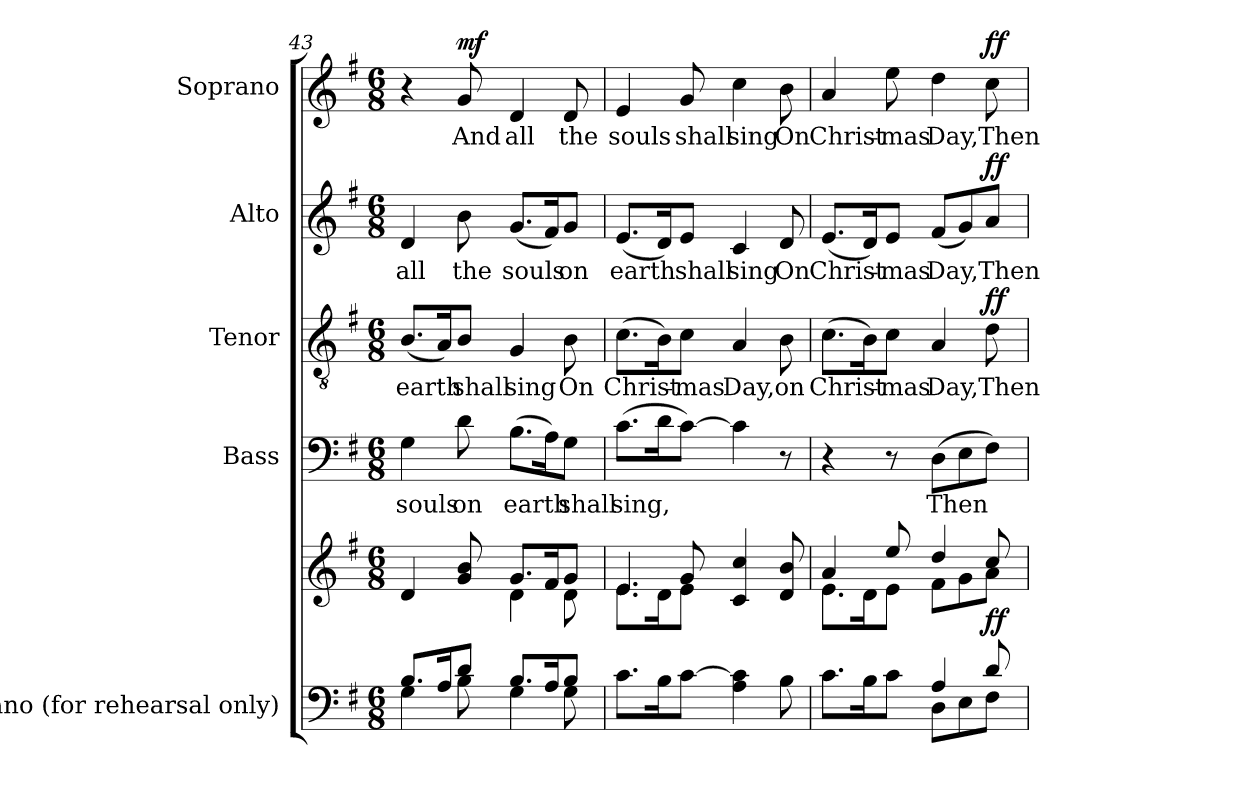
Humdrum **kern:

**kern	**kern	**dynam	**kern	**text	**kern	**text	**dynam	**kern	**text	**dynam	**kern	**text	**dynam
*part5	*part5	*part5	*part4	*part4	*part3	*part3	*part3	*part2	*part2	*part2	*part1	*part1	*part1
*staff6	*staff5	*staff5/6	*staff4	*staff4	*staff3	*staff3	*staff3	*staff2	*staff2	*staff2	*staff1	*staff1	*staff1
*I"Piano (for rehearsal only)	*	*	*I"Bass	*	*I"Tenor	*	*	*I"Alto	*	*	*I"Soprano	*	*
*I'Pno.	*	*	*I'B.	*	*I'T.	*	*	*I'A.	*	*	*I'S.	*	*
*clefF4	*clefG2	*	*clefF4	*	*clefGv2	*	*	*clefG2	*	*	*clefG2	*	*
*	*	*	*	*	*ITrd7c12	*	*	*	*	*	*	*	*
*k[f#]	*k[f#]	*	*k[f#]	*	*k[f#]	*	*	*k[f#]	*	*	*k[f#]	*	*
*G:	*G:	*	*G:	*	*G:	*	*	*G:	*	*	*G:	*	*
*M6/8	*M6/8	*	*M6/8	*	*M6/8	*	*	*M6/8	*	*	*M6/8	*	*
=43	=43	=43	=43	=43	=43	=43	=43	=43	=43	=43	=43	=43	=43
*^	*^	*	*	*	*	*	*	*	*	*	*	*	*
!	!	!	!	!	!	!LO:LY:b:color=#000000	!	!	!	!	!	!	!	!	!
!	!	!	!	!	!	!	!	!LO:LY:b:color=#000000	!	!	!	!	!	!	!
!	!	!	!	!	!	!	!	!	!	!	!LO:LY:b:color=#000000	!	!	!	!
8.Bi/L	4Gi\	4di/	4.ryy	.	4Gi\	souls	(8.BBi/L	earth	.	4di/	all	.	4r	.	.
16Ai/K	.	.	.	.	.	.	16AAi/k)	.	.	.	.	.	.	.	.
!	!	!	!	!	!	!LO:LY:b:color=#000000	!	!	!	!	!	!	!	!	!
!	!	!	!	!	!	!	!	!LO:LY:b:color=#000000	!	!	!	!	!	!	!
!	!	!	!	!	!	!	!	!	!	!	!LO:LY:b:color=#000000	!	!	!	!
!	!	!	!	!	!	!	!	!	!	!	!	!	!	!LO:LY:b:color=#000000	!
8di/J	8Bi\	8gi/ 8bi	.	.	8di\	on	8BBi/J	shall	.	8bi\	the	.	8gi/	And	mf
!	!	!	!	!	!	!LO:LY:b:color=#000000	!	!	!	!	!	!	!	!	!
!	!	!	!	!	!	!	!	!LO:LY:b:color=#000000	!	!	!	!	!	!	!
!	!	!	!	!	!	!	!	!	!	!	!LO:LY:b:color=#000000	!	!	!	!
!	!	!	!	!	!	!	!	!	!	!	!	!	!	!LO:LY:b:color=#000000	!
8.Bi/L	4Gi\	8.gi/L	4di\	.	(8.Bi\L	earth	4GGi/	sing	.	(8.gi/L	souls	.	4di/	all	.
16Ai/K	.	16f#i/K	.	.	16Ai\k)	.	.	.	.	16f#i/k)	.	.	.	.	.
!	!	!	!	!	!	!LO:LY:b:color=#000000	!	!	!	!	!	!	!	!	!
!	!	!	!	!	!	!	!	!LO:LY:b:color=#000000	!	!	!	!	!	!	!
!	!	!	!	!	!	!	!	!	!	!	!LO:LY:b:color=#000000	!	!	!	!
!	!	!	!	!	!	!	!	!	!	!	!	!	!	!LO:LY:b:color=#000000	!
8Bi/J	8Gi\	8gi/J	8di\	.	8Gi\J	shall	8BBi\	On	.	8gi/J	on	.	8di/	the	.
*v	*v	*	*	*	*	*	*	*	*	*	*	*	*	*	*
=44	=44	=44	=44	=44	=44	=44	=44	=44	=44	=44	=44	=44	=44	=44
*	*	*^	*	*	*	*	*	*	*	*	*	*	*	*
*^	*	*	*	*	*	*	*	*	*	*	*	*	*	*	*
!	!	!	!	!	!	!	!LO:LY:b:color=#000000	!	!	!	!	!	!	!	!	!
*v	*v	*	*	*	*	*	*	*	*	*	*	*	*	*	*	*
*^	*	*	*	*	*	*	*	*	*	*	*	*	*	*	*
!	!	!	!	!	!	!	!	!	!LO:LY:b:color=#000000	!	!	!	!	!	!	!
*v	*v	*	*	*	*	*	*	*	*	*	*	*	*	*	*	*
*^	*	*	*	*	*	*	*	*	*	*	*	*	*	*	*
!	!	!	!	!	!	!	!	!	!	!	!	!LO:LY:b:color=#000000	!	!	!	!
*v	*v	*	*	*	*	*	*	*	*	*	*	*	*	*	*	*
*^	*	*	*	*	*	*	*	*	*	*	*	*	*	*	*
!	!	!	!	!	!	!	!	!	!	!	!	!	!	!	!LO:LY:b:color=#000000	!
*v	*v	*	*	*	*	*	*	*	*	*	*	*	*	*	*	*
8.ci\L	4ryy	8.ei\L	4.ei/	.	(8.ci\L	sing,	(8.Ci\L	Christ-	.	(8.ei/L	earth	.	4ei/	souls	.
16Bi\K	.	16di\K	.	.	16di\K	.	16BBi\k)	.	.	16di/k)	.	.	.	.	.
!	!	!	!	!	!	!	!	!LO:LY:b:color=#000000	!	!	!	!	!	!	!
!	!	!	!	!	!	!	!	!	!	!	!LO:LY:b:color=#000000	!	!	!	!
!	!	!	!	!	!	!	!	!	!	!	!	!	!	!LO:LY:b:color=#000000	!
[8ci\J	8gi/	8ei\J	.	.	[8ci\J)	.	8Ci\J	-mas	.	8ei/J	shall	.	8gi/	shall	.
!	!	!	!	!	!	!	!	!LO:LY:b:color=#000000	!	!	!	!	!	!	!
!	!	!	!	!	!	!	!	!	!	!	!LO:LY:b:color=#000000	!	!	!	!
!	!	!	!	!	!	!	!	!	!	!	!	!	!	!LO:LY:b:color=#000000	!
4Ai\ 4ci]	4.ryy	4ci/ 4cci	4.ryy	.	4ci\]	.	4AAi/	Day,	.	4ci/	sing	.	4cci\	sing	.
!	!	!	!	!	!	!	!	!LO:LY:b:color=#000000	!	!	!	!	!	!	!
!	!	!	!	!	!	!	!	!	!	!	!LO:LY:b:color=#000000	!	!	!	!
!	!	!	!	!	!	!	!	!	!	!	!	!	!	!LO:LY:b:color=#000000	!
8Bi\	.	8di/ 8bi	.	.	8r	.	8BBi\	on	.	8di/	On	.	8bi\	On	.
*	*	*v	*v	*	*	*	*	*	*	*	*	*	*	*	*
!!LO:LB:g=z
=45	=45	=45	=45	=45	=45	=45	=45	=45	=45	=45	=45	=45	=45	=45
*^	*	*	*	*	*	*	*	*	*	*	*	*	*	*
!	!	!	!	!	!	!	!	!LO:LY:b:color=#000000	!	!	!	!	!	!	!
!	!	!	!	!	!	!	!	!	!	!	!LO:LY:b:color=#000000	!	!	!	!
!	!	!	!	!	!	!	!	!	!	!	!	!	!	!LO:LY:b:color=#000000	!
4.ryy	8.ci\L	4ai/	8.ei\L	.	4r	.	(8.Ci\L	Christ-	.	(8.ei/L	Christ-	.	4ai/	Christ-	.
.	16Bi\k	.	16di\K	.	.	.	16BBi\k)	.	.	16di/k)	.	.	.	.	.
!	!	!	!	!	!	!	!	!LO:LY:b:color=#000000	!	!	!	!	!	!	!
!	!	!	!	!	!	!	!	!	!	!	!LO:LY:b:color=#000000	!	!	!	!
!	!	!	!	!	!	!	!	!	!	!	!	!	!	!LO:LY:b:color=#000000	!
.	8ci\J	8eei/	8ei\J	.	8r	.	8Ci\J	-mas	.	8ei/J	-mas	.	8eei\	-mas	.
!	!	!	!	!	!	!LO:LY:b:color=#000000	!	!	!	!	!	!	!	!	!
!	!	!	!	!	!	!	!	!LO:LY:b:color=#000000	!	!	!	!	!	!	!
!	!	!	!	!	!	!	!	!	!	!	!LO:LY:b:color=#000000	!	!	!	!
!	!	!	!	!	!	!	!	!	!	!	!	!	!	!LO:LY:b:color=#000000	!
4Ai/	8Di\L	4ddi/	8f#i\L	.	(8Di\L	Then	4AAi/	Day,	.	(8f#i/L	Day,	.	4ddi\	Day,	.
.	8Ei\	.	8gi\	.	8Ei\	.	.	.	.	8gi/)	.	.	.	.	.
!	!	!	!	!	!	!	!	!LO:LY:b:color=#000000	!	!	!	!	!	!	!
!	!	!	!	!	!	!	!	!	!	!	!LO:LY:b:color=#000000	!	!	!	!
!	!	!	!	!	!	!	!	!	!	!	!	!	!	!LO:LY:b:color=#000000	!
8di/	8F#i\J	8cci/	8ai\J	ff	8F#i\J)	.	8Di\	Then	ff	8ai/J	Then	ff	8cci\	Then	ff
*v	*v	*	*	*	*	*	*	*	*	*	*	*	*	*	*
*	*v	*v	*	*	*	*	*	*	*	*	*	*	*	*
=	=	=	=	=	=	=	=	=	=	=	=	=	=
*-	*-	*-	*-	*-	*-	*-	*-	*-	*-	*-	*-	*-	*-
